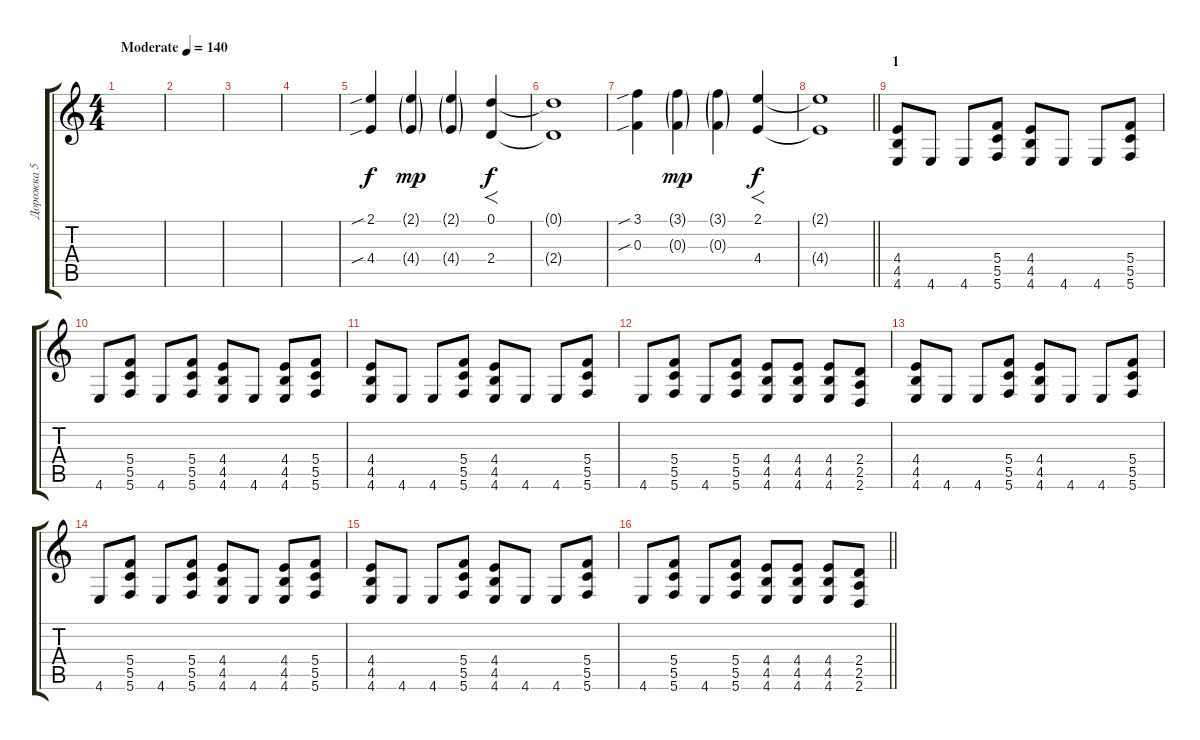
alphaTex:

\track ("Дорожка 5" "Дорожка 5") {instrument distortionguitar}
\staff {score tabs}
\tuning (D4 A3 F3 C3 G2 C2) {hide}
\ts (4 4)
\tempo (140 "Moderate")
\clef g2
\ks c
|
|
|
|
(2.1{sib} 4.4{sib}).4 (2.1{g} 4.4{g}).4{dy mp} (2.1{g} 4.4{g}).4 (0.1 2.4).4{f dy f} |
(0.1{t} 2.4{t}).1 |
(3.1{sib} 0.3{sib}).4 (3.1{g} 0.3{g}).4{dy mp} (3.1{g} 0.3{g}).4 (2.1 4.4).4{f dy f} |
\barLineRight lightlight
(2.1{t} 4.4{t}).1 |
\section ("" "1")
(4.4 4.5 4.6).8 4.6.8 4.6.8 (5.4 5.5 5.6).8 (4.4 4.5 4.6).8 4.6.8 4.6.8 (5.4 5.5 5.6).8 |
4.6.8 (5.4 5.5 5.6).8 4.6.8 (5.4 5.5 5.6).8 (4.4 4.5 4.6).8 4.6.8 (4.4 4.5 4.6).8 (5.4 5.5 5.6).8 |
(4.4 4.5 4.6).8 4.6.8 4.6.8 (5.4 5.5 5.6).8 (4.4 4.5 4.6).8 4.6.8 4.6.8 (5.4 5.5 5.6).8 |
4.6.8 (5.4 5.5 5.6).8 4.6.8 (5.4 5.5 5.6).8 (4.4 4.5 4.6).8 (4.4 4.5 4.6).8 (4.4 4.5 4.6).8 (2.4 2.5 2.6).8 |
(4.4 4.5 4.6).8 4.6.8 4.6.8 (5.4 5.5 5.6).8 (4.4 4.5 4.6).8 4.6.8 4.6.8 (5.4 5.5 5.6).8 |
4.6.8 (5.4 5.5 5.6).8 4.6.8 (5.4 5.5 5.6).8 (4.4 4.5 4.6).8 4.6.8 (4.4 4.5 4.6).8 (5.4 5.5 5.6).8 |
(4.4 4.5 4.6).8 4.6.8 4.6.8 (5.4 5.5 5.6).8 (4.4 4.5 4.6).8 4.6.8 4.6.8 (5.4 5.5 5.6).8 |
\barLineRight lightlight
4.6.8 (5.4 5.5 5.6).8 4.6.8 (5.4 5.5 5.6).8 (4.4 4.5 4.6).8 (4.4 4.5 4.6).8 (4.4 4.5 4.6).8 (2.4 2.5 2.6).8
